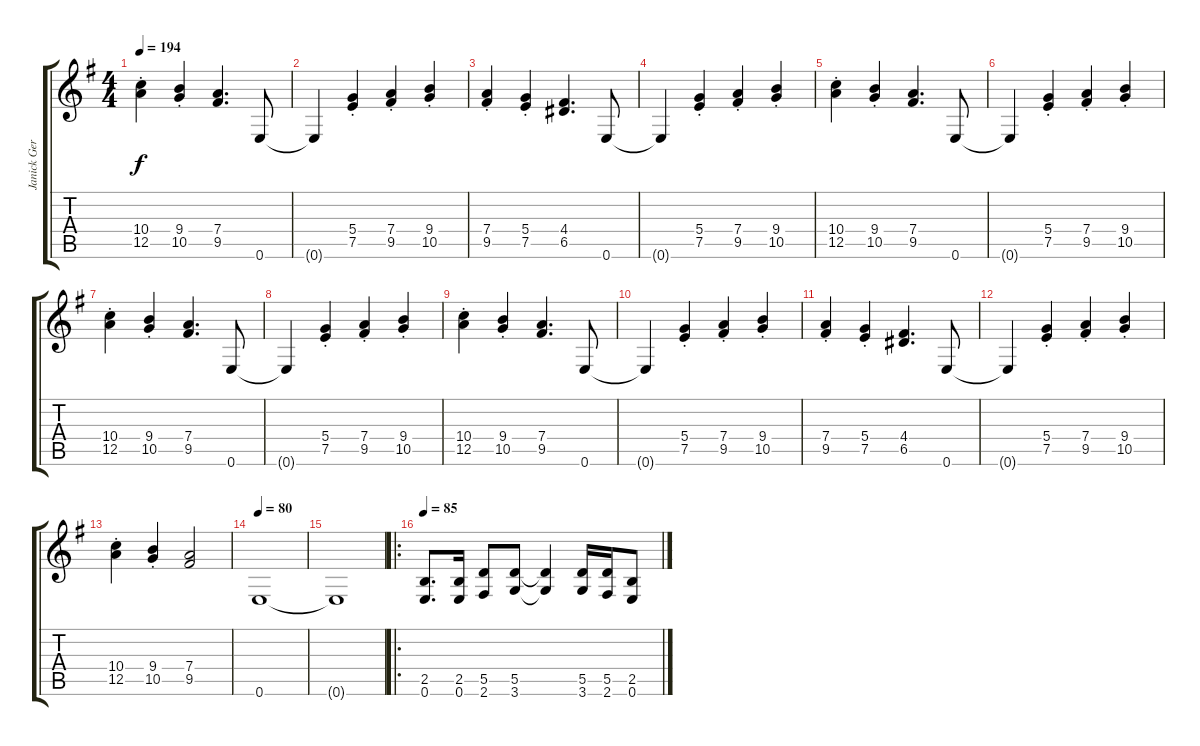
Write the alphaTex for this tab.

\track ("Janick Gers" "Janick Ger") {instrument acousticguitarnylon}
\staff {score tabs}
\tuning (E4 B3 G3 D3 A2 E2) {hide}
\ts (4 4)
\tempo 194
\clef g2
\ks g
(10.4{st} 12.5{st}).4{dy f} (9.4{st} 10.5{st}).4 (7.4 9.5).4{d} 0.6.8 |
0.6{t}.4 (5.4{st} 7.5{st}).4 (7.4{st} 9.5{st}).4 (9.4{st} 10.5{st}).4 |
(7.4{st} 9.5{st}).4 (5.4{st} 7.5{st}).4 (4.4 6.5).4{d} 0.6.8 |
0.6{t}.4 (5.4{st} 7.5{st}).4 (7.4{st} 9.5{st}).4 (9.4{st} 10.5{st}).4 |
(10.4{st} 12.5{st}).4 (9.4{st} 10.5{st}).4 (7.4 9.5).4{d} 0.6.8 |
0.6{t}.4 (5.4{st} 7.5{st}).4 (7.4{st} 9.5{st}).4 (9.4{st} 10.5{st}).4 |
(10.4{st} 12.5{st}).4 (9.4{st} 10.5{st}).4 (7.4 9.5).4{d} 0.6.8 |
0.6{t}.4 (5.4{st} 7.5{st}).4 (7.4{st} 9.5{st}).4 (9.4{st} 10.5{st}).4 |
(10.4{st} 12.5{st}).4 (9.4{st} 10.5{st}).4 (7.4 9.5).4{d} 0.6.8 |
0.6{t}.4 (5.4{st} 7.5{st}).4 (7.4{st} 9.5{st}).4 (9.4{st} 10.5{st}).4 |
(7.4{st} 9.5{st}).4 (5.4{st} 7.5{st}).4 (4.4 6.5).4{d} 0.6.8 |
0.6{t}.4 (5.4{st} 7.5{st}).4 (7.4{st} 9.5{st}).4 (9.4{st} 10.5{st}).4 |
(10.4{st} 12.5{st}).4 (9.4{st} 10.5{st}).4 (7.4 9.5).2 |
\tempo 80
0.6.1 |
0.6{t}.1 |
\ro
\tempo 85
(2.5 0.6).8{d} (2.5 0.6).16 (5.5 2.6).8 (5.5 3.6).8 (5.5{t} 3.6{t}).4 (5.5 3.6).16 (5.5 2.6).16 (2.5 0.6).8
